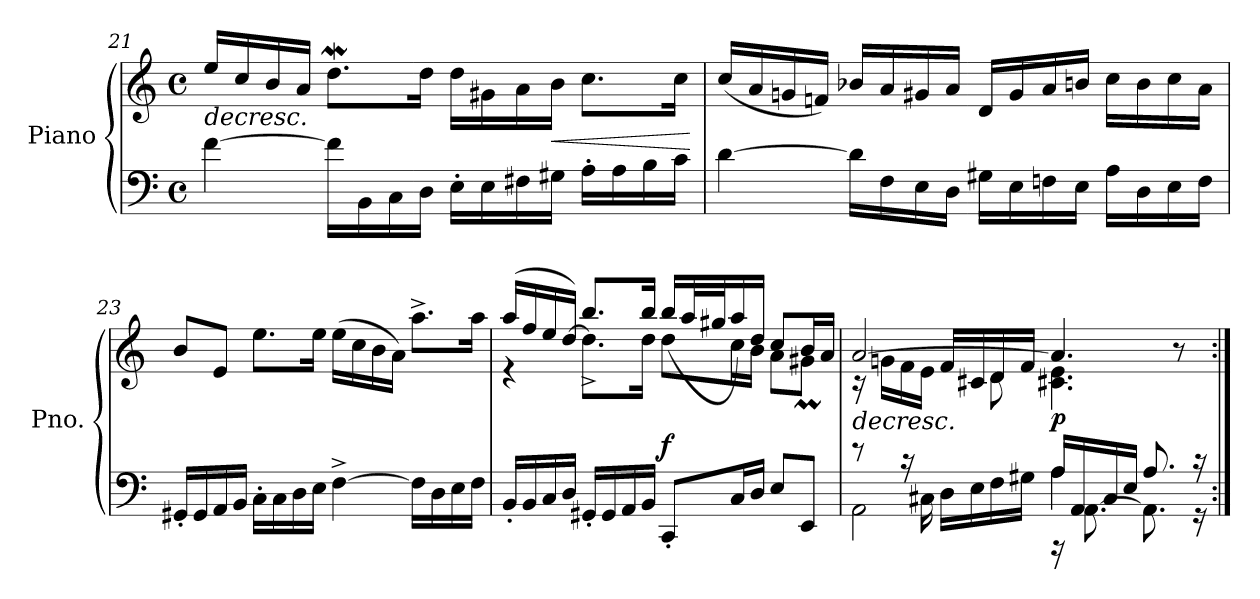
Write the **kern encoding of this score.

**kern	**kern	**dynam
*part1	*part1	*part1
*staff2	*staff1	*staff1/2
*I"Piano	*	*
*I'Pno.	*	*
*clefF4	*clefG2	*
*k[]	*k[]	*
*M4/4	*M4/4	*
*met(c)	*met(c)	*
=21	=21	=21
!	!	!LO:HP:b
[4f\	16ee/LL	>
.	16cc/	.
.	16b/	.
.	16a/JJ	.
16f\LL]	8.ddW\L	.
16BB\	.	.
16C\	.	.
16D\JJ	16dd\Jk	.
16E'\LL	16dd\LL	.
16E\	16g#X\	.
16F#X\	16a\	.
!	!	!LO:HP:b
16G#X\JJ	16b\JJ	<
16A'\LL	8.cc\L	.
16A\	.	.
16B\	.	.
16c\JJ	16cc\Jk	.
.	.	] [
!!LO:LB:g=z
=22	=22	=22
[4d\	(16cc/LL	.
.	16a/	.
.	16gn/	.
.	16fn/JJ)	.
16d\LL]	16b-X/LL	.
16F\	16a/	.
16E\	16g#X/	.
16D\JJ	16a/JJ	.
16G#X\LL	16d/LL	.
16E\	16g#/	.
16Fn\	16a/	.
16E\JJ	16bn/JJ	.
16A\LL	16cc\LL	.
16D\	16b\	.
16E\	16cc\	.
16F\JJ	16a\JJ	.
=23	=23	=23
16GG#X'/LL	8b/L	.
16GG#/	.	.
16AA/	8e/J	.
16BB/JJ	.	.
16C'\LL	8.ee\L	.
16C\	.	.
16D\	.	.
16E\JJ	16ee\Jk	.
[4F^\	(16ee\LL	.
.	16cc\	.
.	16b\	.
.	16a\JJ)	.
16F\LL]	8.aa^\L	.
16D\	.	.
16E\	.	.
16F\JJ	16aa\Jk	.
!!LO:PB:g=z
=24	=24	=24
*	*^	*
16BB'/LL	(16aa/LL	4r	.
16BB/	16ff/	.	.
16C/	16ee/	.	.
16D/JJ	[16dd/JJ)	.	.
16GG#X'/LL	8.dd\L]	8.bb^/L	.
16GG#/	.	.	.
16AA/	.	.	.
16BB/JJ	16dd\Jk	16bb/Jk	.
!	!	!	!LO:DY:a=2
8CC'/L	8dd\L	(16bb/LL	f
.	.	32aa/L	.
.	.	32gg#X/J	.
16C/L	16cc\L	16aa/)	.
16D/JJ	16b\JJ	16dd/JJ	.
8E/L	8a\L	8cc/L	.
8EE/J	8g#X\J	16bm/L	.
.	.	16a/JJ	.
=25	=25	=25	=25
*^	*	*	*
*	*^	*	*	*
!	!	!	!	!	!LO:HP:b
*	*	*	*	*^	*
2AA\	8re	2ryy	[2a/	16r	4.ryy	>
.	.	.	.	16gn\LL	.	.
.	16rc	.	.	16f\	.	.
.	16C#X\	.	.	16e\JJ	.	.
.	16D\LL	.	.	16f/LL	.	.
.	16E\	.	.	16c#X/	.	.
.	16F\	.	.	16d/	8d\	.
.	16G#X\JJ	.	.	16f/JJ	.	.
!	!	!	!	!	!	!LO:DY:a=2
16A/LL	4A\	16rAAA	4.a/]	4.c#X\ 4.e\	2ryy	p
16AA/	.	[8.AA\	.	.	.	.
16C#/	.	.	.	.	.	.
16E/JJ	.	.	.	.	.	.
8.A/	4ryy	8.AA\]	.	.	.	.
.	.	.	8r	8ryy	.	.
16r	.	16r	.	.	.	.
*v	*v	*v	*	*	*	*
*	*v	*v	*v	*
.	.	]
=:|!	=:|!	=:|!
*-	*-	*-
